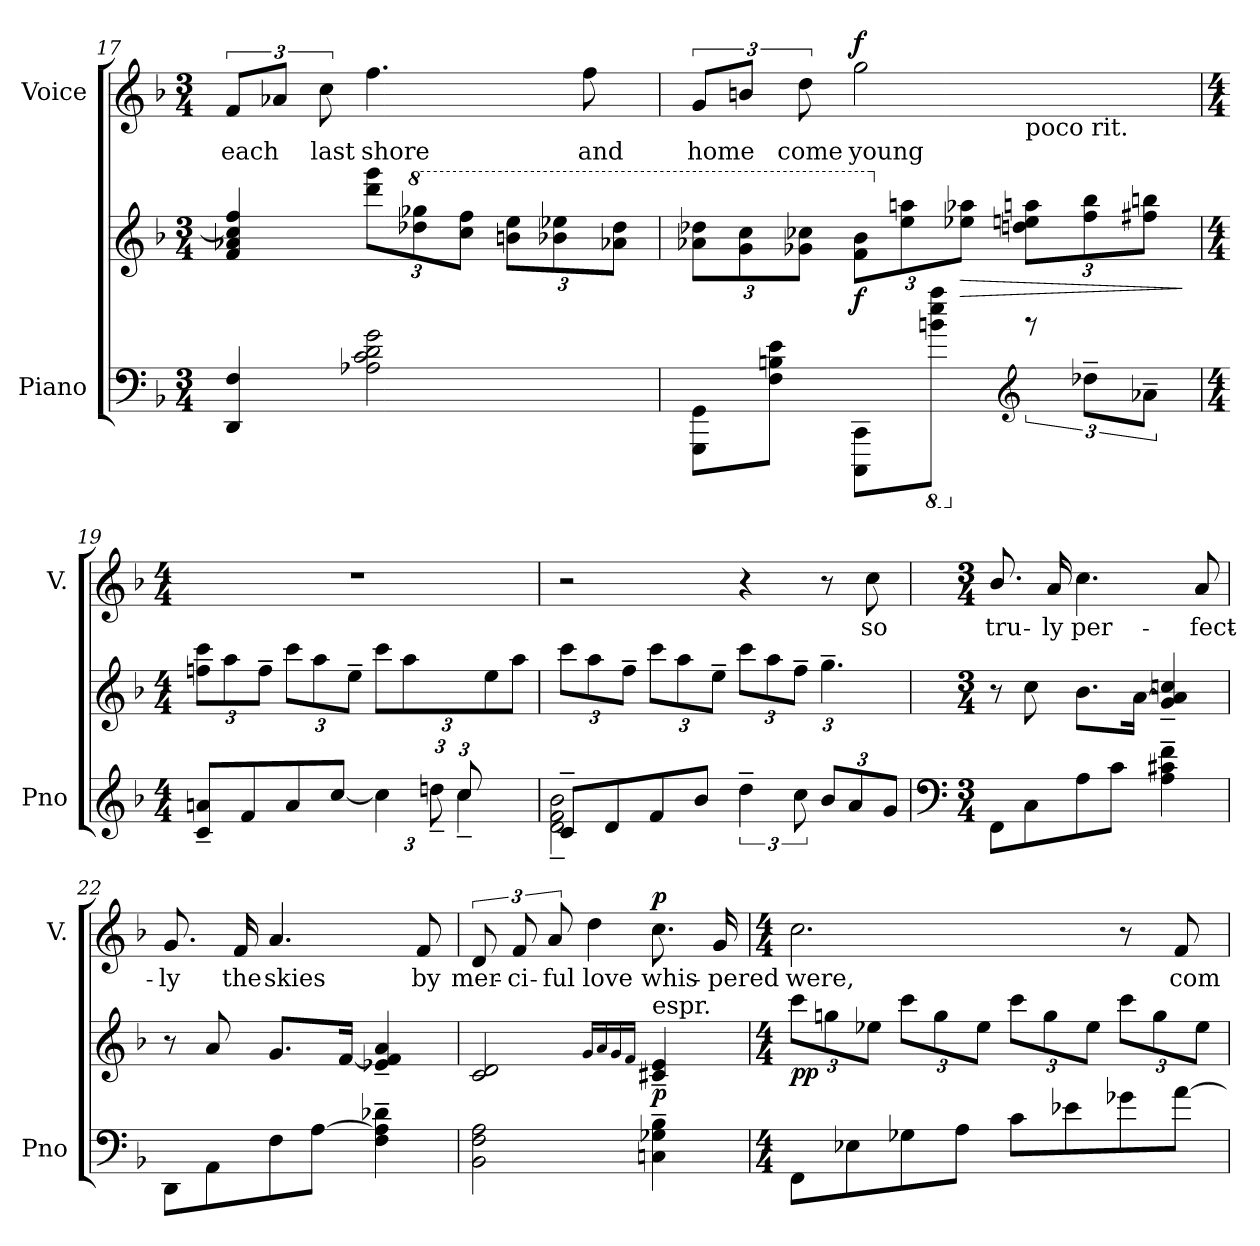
**kern	**kern	**dynam	**kern	**text	**dynam
*part2	*part2	*part2	*part1	*part1	*part1
*staff3	*staff2	*staff2/3	*staff1	*staff1	*staff1
*I"Piano	*	*	*I"Voice	*	*
*I'Pno	*	*	*I'V.	*	*
*clefF4	*clefG2	*	*clefG2	*	*
*k[b-]	*k[b-]	*	*k[b-]	*	*
*F:	*F:	*	*F:	*	*
*M3/4	*M3/4	*	*M3/4	*	*
=17	=17	=17	=17	=17	=17
!	!	!	!	!LO:LY:b	!
4F/ 4DD/	4ff/ 4cc/] 4a-X/ 4f/	.	12f/L	each	.
.	.	.	12a-X/J	.	.
!	!	!	!	!LO:LY:b	!
.	.	.	12cc\	last	.
*	*Xbrackettup	*	*	*	*
!	!	!	!	!LO:LY:b	!
2g\ 2d\ 2c\ 2A-X\	12ggg\ 12ddd\L	.	4.ff\	shore	.
*	*8va	*	*	*	*
.	12ggg-X\ 12ddd-X\	.	.	.	.
.	12fff\ 12ccc\J	.	.	.	.
.	12eee\ 12bbn\L	.	.	.	.
.	12eee-X\ 12bb-X\	.	.	.	.
!	!	!	!	!LO:LY:b	!
.	.	.	8ff\	and	.
.	12ddd-\ 12aa-X\J	.	.	.	.
!!LO:LB:g=z
=18	=18	=18	=18	=18	=18
!	!	!	!	!LO:LY:b	!
*	*	*	*^	*	*
*	*	*	*	*^	*	*
*	*	*	*	*	*^	*	*
*	*	*	*	*	*	*^	*	*
8GG\ 8GGG\L	12ddd-X\ 12aa-X\L	.	12g/L	2ryy	2ryy	2ryy	2ryy	home	.
.	12ccc\ 12gg\	.	12bn/J	.	.	.	.	.	.
8e\ 8Bn\ 8F\J	.	.	.	.	.	.	.	.	.
!	!	!	!	!	!	!	!	!LO:LY:b	!
.	12ccc-X\ 12gg-X\J	.	12dd\	.	.	.	.	come	.
!	!	!LO:DY:b	!	!	!	!	!	!LO:LY:b	!LO:DY:a
8CC\ 8CCC\L	12bb-\ 12ff\L	f	2gg\	.	.	.	.	young	f
*	*X8va	*	*	*	*	*	*	*	*
.	12aan\ 12ee\	.	.	.	.	.	.	.	.
*8ba	*	*	*	*	*	*	*	*	*
8a\ 8e\ 8B\J	.	.	.	.	.	.	.	.	.
!	!	!LO:HP:b	!	!	!	!	!	!	!
.	12aa-X\ 12ee-X\J	>	.	.	.	.	.	.	.
*clefG2	*	*	*	*	*	*	*	*	*
*X8ba	*	*	*	*	*	*	*	*	*
!	!	!	!	!LO:TX:b:t=poco rit.	!	!	!	!	!
12rggg	12aan\ 12een\ 12ddn\L	.	.	4ryy	16ryy	8ryy	8.ryy	.	.
.	.	.	.	.	8.ryy	.	.	.	.
12dd-X~>\L	12bb-\ 12ff\	.	.	.	.	.	.	.	.
.	.	.	.	.	.	8ryy	.	.	.
12a-X~>\J	12bbn\ 12ff#X\J	.	.	.	.	.	.	.	.
.	.	.	.	.	.	.	16ryy	.	.
.	.	]	.	.	.	.	.	.	.
*	*	*	*v	*v	*v	*v	*v	*	*
=19	=19	=19	=19	=19	=19
*M4/4	*M4/4	*	*M4/4	*	*
*^	*	*	*^	*	*
*	*	*	*	*	*^	*	*
*	*	*	*	*	*	*^	*	*
*	*	*	*	*	*	*	*^	*	*
!	!	!	!	!LO:TX:b:t=a tempo	!	!	!	!	!	!
*	*	*	*	*v	*v	*v	*v	*v	*	*
3%2ryy	8an/~< 8c/~<L	12ccc\ 12ffn\L	.	1rdd	.	.
.	.	12aa\	.	.	.	.
.	8f/	.	.	.	.	.
.	.	12ff~>\J	.	.	.	.
.	8a/	12ccc\L	.	.	.	.
.	.	12aa\	.	.	.	.
.	[>8cc/J	.	.	.	.	.
.	.	12ee~>\J	.	.	.	.
.	6cc\]	12ccc\L	.	.	.	.
.	.	12aa\	.	.	.	.
12ddn/J	12ddn~<\	6ryy	.	.	.	.
*Xbrackettup	*	*	*	*	*	*
12cc/L	4cc~<\	.	.	.	.	.
6ryy	.	12ee\	.	.	.	.
.	.	12aa\J	.	.	.	.
!!LO:LB:g=z
=20	=20	=20	=20	=20	=20	=20
8c~>/L	2b-\~< 2f\~< 2d\~<	12ccc\L	.	2r	.	.
.	.	12aa\	.	.	.	.
8d/	.	.	.	.	.	.
.	.	12ff~>\J	.	.	.	.
8f/	.	12ccc\L	.	.	.	.
.	.	12aa\	.	.	.	.
8b-/J	.	.	.	.	.	.
.	.	12ee~>\J	.	.	.	.
*brackettup	*	*	*	*	*	*
6dd~>\	2ryy	12ccc\L	.	4r	.	.
.	.	12aa\	.	.	.	.
12cc\	.	12ff~>\J	.	.	.	.
*Xbrackettup	*	*	*	*	*	*
12b-/L	.	6.gg~>\	.	8r	.	.
12a/	.	.	.	.	.	.
!	!	!	!	!	!LO:LY:b	!
.	.	.	.	8cc\	so	.
12g/J	.	.	.	.	.	.
*v	*v	*	*	*	*	*
=21	=21	=21	=21	=21	=21
*clefF4	*	*	*	*	*
*M3/4	*M3/4	*	*M3/4	*	*
!	!	!	!	!LO:LY:b	!
8FF\L	8r	.	8.b-/	tru-	.
8C\	8cc\	.	.	.	.
!	!	!	!	!LO:LY:b	!
.	.	.	16a/	-ly	.
!	!	!	!	!LO:LY:b	!
8A\	8.b-\L	.	4.cc\	per-	.
8c\J	.	.	.	.	.
.	[>16a\Jk	.	.	.	.
4f\~> 4c#X\~> 4A\~>	4ccn/~< 4a/]~< 4g/~<	.	.	.	.
!	!	!	!	!LO:LY:b	!
.	.	.	8a/	-fect-	.
=22	=22	=22	=22	=22	=22
!	!	!	!	!LO:LY:b	!
8DD\L	8r	.	8.g/	-ly	.
8AA\	8a/	.	.	.	.
!	!	!	!	!LO:LY:b	!
.	.	.	16f/	the	.
!	!	!	!	!LO:LY:b	!
8F\	8.g/L	.	4.a/	skies	.
[<8A\J	.	.	.	.	.
.	[<16f/Jk	.	.	.	.
4d-X\~> 4A\]~> 4F\~>	4a/~< 4f/]~< 4e-X/~<	.	.	.	.
!	!	!	!	!LO:LY:b	!
.	.	.	8f/	by	.
!!LO:PB:g=z
=23	=23	=23	=23	=23	=23
!	!	!	!	!LO:LY:b	!
2A\ 2F\ 2BB-\	2d/ 2c/	.	12d/	mer-	.
!	!	!	!	!LO:LY:b	!
.	.	.	12f/	-ci-	.
!	!	!	!	!LO:LY:b	!
.	.	.	12a/	-ful	.
!	!	!	!	!LO:LY:b	!
.	.	.	4dd\	love	.
.	16qg/LL	.	.	.	.
.	16qa/	.	.	.	.
.	16qg/	.	.	.	.
.	16qf/JJ	.	.	.	.
!	!LO:TX:a:t=espr.	!	!	!	!
!	!	!LO:DY:b	!	!LO:LY:b	!LO:DY:a
4B-\~> 4G-X\~> 4Cn\~>	4e/~< 4c#X/~<	p	8.cc\	whis-	p
!	!	!	!	!LO:LY:b	!
.	.	.	16g/	-pered	.
=24	=24	=24	=24	=24	=24
*M4/4	*M4/4	*	*M4/4	*	*
!	!	!LO:DY:b	!	!LO:LY:b	!
8FF\L	12ccc\L	pp	2.cc\	were,	.
.	12ggn\	.	.	.	.
8E-X\	.	.	.	.	.
.	12ee-X\J	.	.	.	.
8G-X\	12ccc\L	.	.	.	.
.	12gg\	.	.	.	.
8A\J	.	.	.	.	.
.	12ee-\J	.	.	.	.
8c\L	12ccc\L	.	.	.	.
.	12gg\	.	.	.	.
8e-X\	.	.	.	.	.
.	12ee-\J	.	.	.	.
8g-X\	12ccc\L	.	8r	.	.
.	12gg\	.	.	.	.
!	!	!	!	!LO:LY:b	!
[>8a\J	.	.	8f/	com-	.
.	12ee-\J	.	.	.	.
=	=	=	=	=	=
*-	*-	*-	*-	*-	*-
